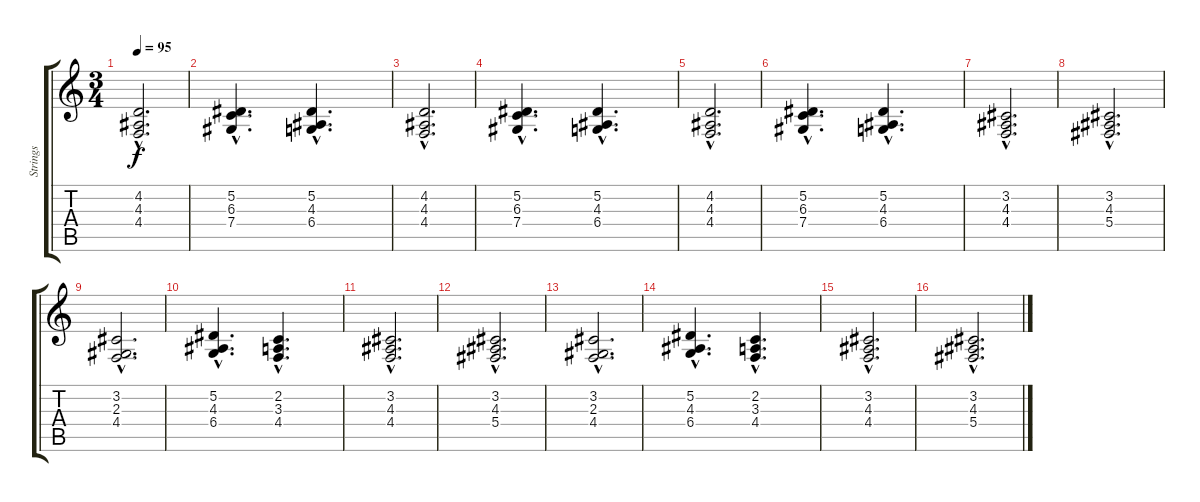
\track ("Strings" "Strings") {instrument stringensemble1}
\staff {score tabs}
\tuning (Eb4 Bb3 Gb3 Db3 Ab2 Eb2) {hide}
\ts (3 4)
\tempo 95
\clef g2
\ks c
(4.2{hac} 4.3{hac} 4.4{hac}).2{d dy f} |
(5.2{hac} 6.3{hac} 7.4{hac}).4{d} (5.2{hac} 4.3{hac} 6.4{hac}).4{d} |
(4.2{hac} 4.3{hac} 4.4{hac}).2{d} |
(5.2{hac} 6.3{hac} 7.4{hac}).4{d} (5.2{hac} 4.3{hac} 6.4{hac}).4{d} |
(4.2{hac} 4.3{hac} 4.4{hac}).2{d} |
(5.2{hac} 6.3{hac} 7.4{hac}).4{d} (5.2{hac} 4.3{hac} 6.4{hac}).4{d} |
(3.2{hac} 4.3{hac} 4.4{hac}).2{d} |
(3.2{hac} 4.3{hac} 5.4{hac}).2{d} |
(3.2{hac} 2.3{hac} 4.4{hac}).2{d} |
(5.2{hac} 4.3{hac} 6.4{hac}).4{d} (2.2{hac} 3.3{hac} 4.4{hac}).4{d} |
(3.2{hac} 4.3{hac} 4.4{hac}).2{d} |
(3.2{hac} 4.3{hac} 5.4{hac}).2{d} |
(3.2{hac} 2.3{hac} 4.4{hac}).2{d} |
(5.2{hac} 4.3{hac} 6.4{hac}).4{d} (2.2{hac} 3.3{hac} 4.4{hac}).4{d} |
(3.2{hac} 4.3{hac} 4.4{hac}).2{d} |
(3.2{hac} 4.3{hac} 5.4{hac}).2{d}
